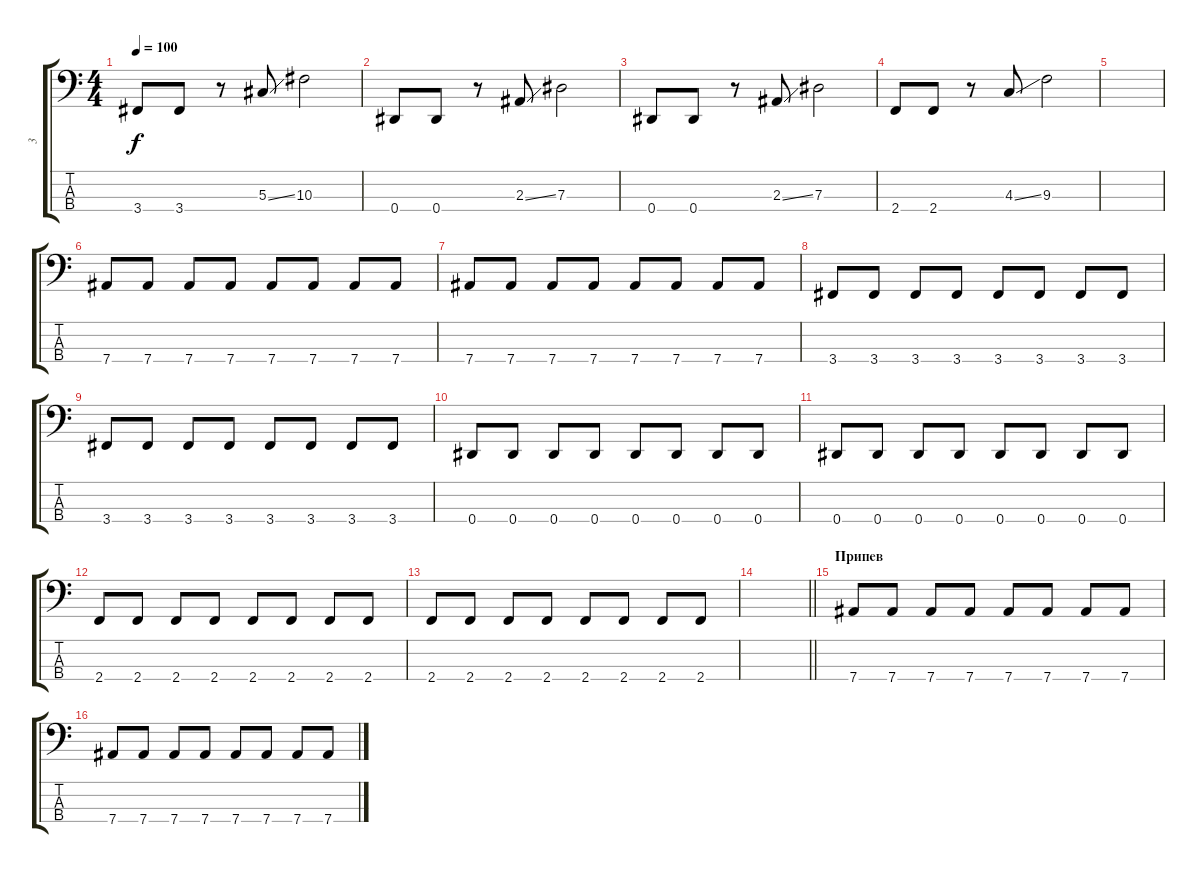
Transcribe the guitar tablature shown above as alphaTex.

\track ("3" "3") {instrument electricbassfinger}
\staff {score tabs}
\tuning (Gb2 Db2 Ab1 Eb1) {hide}
\ts (4 4)
\tempo 100
\clef f4
\ks c
3.4.8{dy f} 3.4.8 r.8 5.3{ss}.8 10.3.2 |
0.4.8 0.4.8 r.8 2.3{ss}.8 7.3.2 |
0.4.8 0.4.8 r.8 2.3{ss}.8 7.3.2 |
2.4.8 2.4.8 r.8 4.3{ss}.8 9.3.2 |
|
7.4.8 7.4.8 7.4.8 7.4.8 7.4.8 7.4.8 7.4.8 7.4.8 |
7.4.8 7.4.8 7.4.8 7.4.8 7.4.8 7.4.8 7.4.8 7.4.8 |
3.4.8 3.4.8 3.4.8 3.4.8 3.4.8 3.4.8 3.4.8 3.4.8 |
3.4.8 3.4.8 3.4.8 3.4.8 3.4.8 3.4.8 3.4.8 3.4.8 |
0.4.8 0.4.8 0.4.8 0.4.8 0.4.8 0.4.8 0.4.8 0.4.8 |
0.4.8 0.4.8 0.4.8 0.4.8 0.4.8 0.4.8 0.4.8 0.4.8 |
2.4.8 2.4.8 2.4.8 2.4.8 2.4.8 2.4.8 2.4.8 2.4.8 |
2.4.8 2.4.8 2.4.8 2.4.8 2.4.8 2.4.8 2.4.8 2.4.8 |
\barLineRight lightlight
|
\section ("" "Припев")
7.4.8 7.4.8 7.4.8 7.4.8 7.4.8 7.4.8 7.4.8 7.4.8 |
7.4.8 7.4.8 7.4.8 7.4.8 7.4.8 7.4.8 7.4.8 7.4.8
